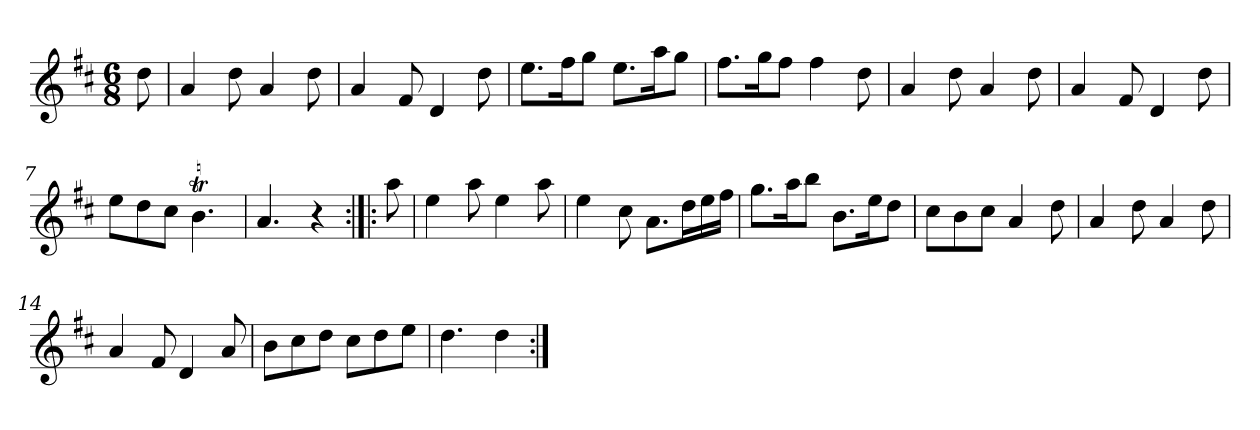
**kern
*part1
*staff1
*clefG2
*k[f#c#]
*D:
*M6/8
*MM120
=
8dd
=1
4a
8dd
4a
8dd
=2
4a
8f#
4d
8dd
=3
8.ee\L
16ff#\K
8gg\J
8.ee\L
16aa\K
8gg\J
=4
8.ff#\L
16gg\K
8ff#\J
4ff#
8dd
=5
4a
8dd
4a
8dd
=6
4a
8f#
4d
8dd
=7
8ee\L
8dd\
8cc#\J
4.bt
=8
4.a
4r
=:|!|:
8aa
=9
4ee
8aa
4ee
8aa
=10
4ee
8cc#
8.a\L
16dd\L
16ee\
16ff#\JJ
=11
8.gg\L
16aa\K
8bb\J
8.b\L
16ee\K
8dd\J
=12
8cc#\L
8b\
8cc#\J
4a
8dd
=13
4a
8dd
4a
8dd
=14
4a
8f#
4d
8a
=15
8b\L
8cc#\
8dd\J
8cc#\L
8dd\
8ee\J
=16
4.dd
4dd
=:|!
*-
